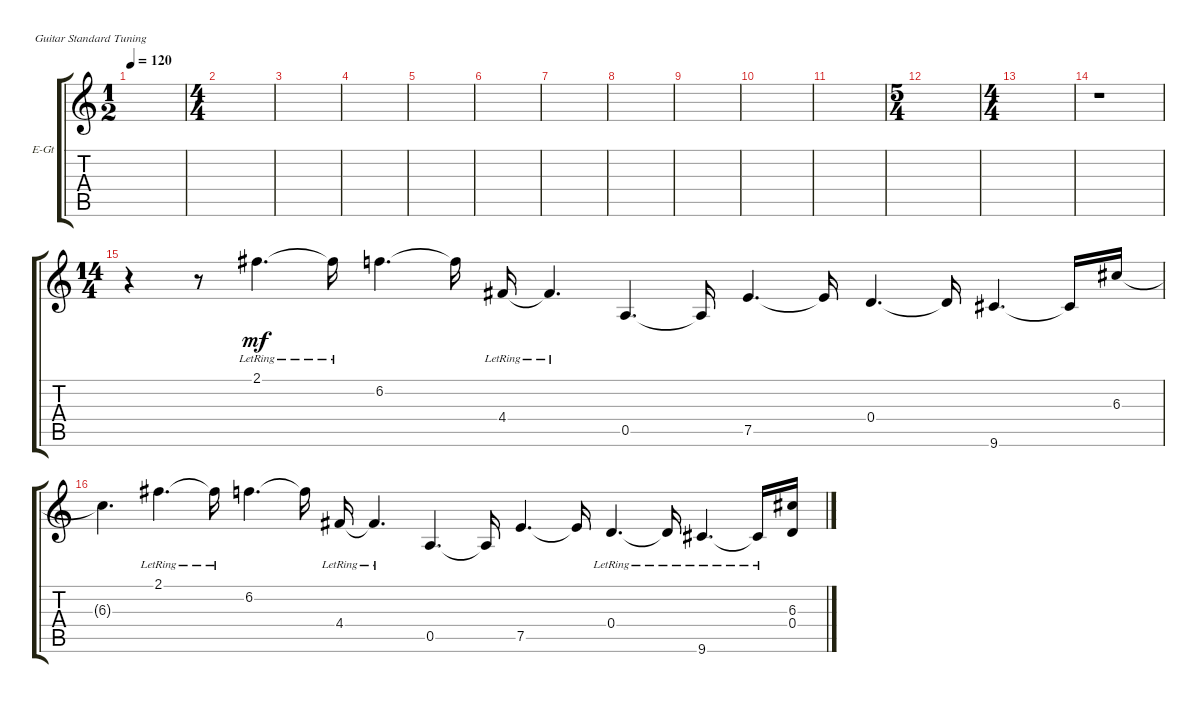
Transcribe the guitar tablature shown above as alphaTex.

\defaultSystemsLayout 4
\bracketExtendMode groupsimilarinstruments
\firstSystemTrackNameOrientation horizontal
\otherSystemsTrackNameOrientation horizontal
\track ("Electric Guitar" "E-Gt") {instrument distortionguitar}
\staff {score tabs}
\tuning (E4 B3 G3 D3 A2 E2)
\ts (1 2)
\tempo 120
\clef g2
\ks c
|
\ts (4 4)
|
|
|
|
|
|
|
|
|
|
\ts (5 4)
|
\ts (4 4)
|
r.1 |
\ts (14 4)
r.4 r.8 2.1{lr}.4{d dy mf} 2.1{lr t}.16 6.2.4{d} 6.2{t}.16 4.4{lr}.16 4.4{lr t}.4{d} 0.5.4{d} 0.5{t}.16 7.5.4{d} 7.5{t}.16 0.4.4{d} 0.4{t}.16 9.6.4{d} 9.6{t}.16 6.3.16 |
6.3{t}.4{d} 2.1{lr}.4{d} 2.1{lr t}.16 6.2.4{d} 6.2{t}.16 4.4{lr}.16 4.4{lr t}.4{d} 0.5.4{d} 0.5{t}.16 7.5.4{d} 7.5{t}.16 0.4{lr}.4{d} 0.4{lr t}.16 9.6{lr}.4{d} 9.6{lr t}.16 (6.3 0.4).16
